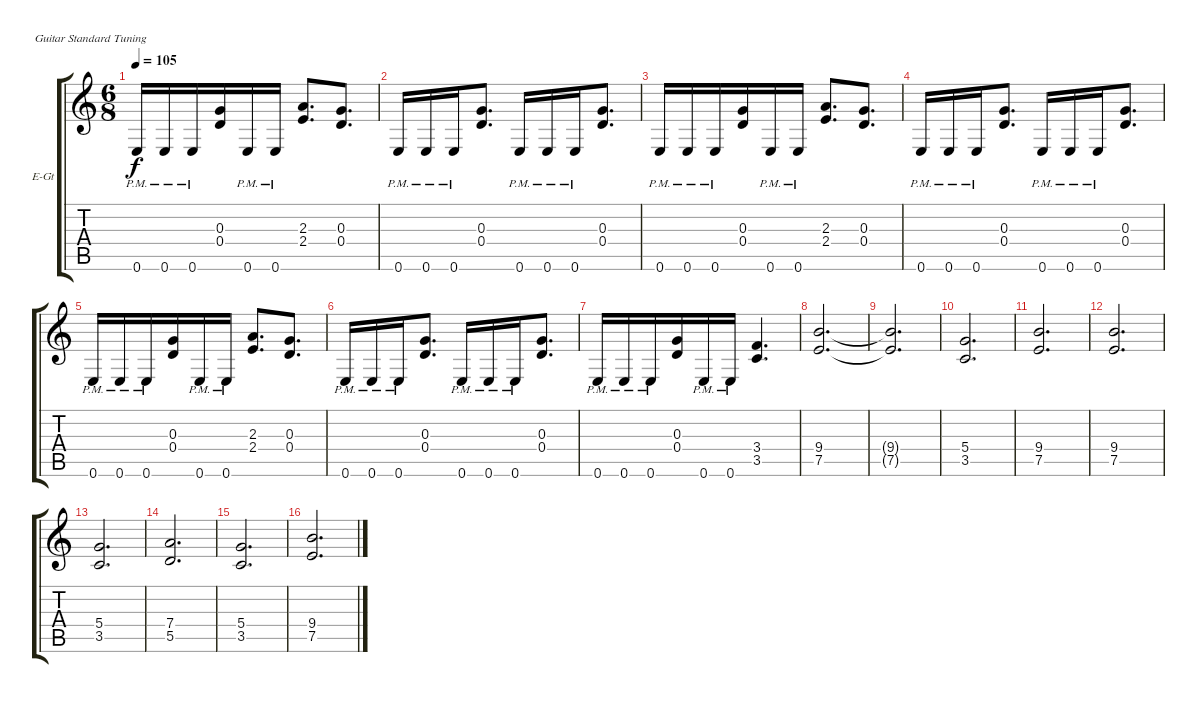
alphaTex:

\defaultSystemsLayout 4
\bracketExtendMode groupsimilarinstruments
\firstSystemTrackNameOrientation horizontal
\otherSystemsTrackNameOrientation horizontal
\track ("Herman Frank" "E-Gt") {instrument distortionguitar}
\staff {score tabs}
\tuning (E4 B3 G3 D3 A2 E2)
\ts (6 8)
\tempo 105
\clef g2
\ks c
0.6{pm}.16{dy f} 0.6{pm}.16 0.6{pm}.16 (0.3 0.4).16 0.6{pm}.16 0.6{pm}.16 (2.4 2.3).8{d} (0.4 0.3).8{d} |
0.6{pm}.16 0.6{pm}.16 0.6{pm}.16 (0.3 0.4).8{d} 0.6{pm}.16 0.6{pm}.16 0.6{pm}.16 (0.3 0.4).8{d} |
0.6{pm}.16 0.6{pm}.16 0.6{pm}.16 (0.3 0.4).16 0.6{pm}.16 0.6{pm}.16 (2.4 2.3).8{d} (0.4 0.3).8{d} |
0.6{pm}.16 0.6{pm}.16 0.6{pm}.16 (0.3 0.4).8{d} 0.6{pm}.16 0.6{pm}.16 0.6{pm}.16 (0.3 0.4).8{d} |
0.6{pm}.16 0.6{pm}.16 0.6{pm}.16 (0.3 0.4).16 0.6{pm}.16 0.6{pm}.16 (2.4 2.3).8{d} (0.4 0.3).8{d} |
0.6{pm}.16 0.6{pm}.16 0.6{pm}.16 (0.3 0.4).8{d} 0.6{pm}.16 0.6{pm}.16 0.6{pm}.16 (0.3 0.4).8{d} |
0.6{pm}.16 0.6{pm}.16 0.6{pm}.16 (0.3 0.4).16 0.6{pm}.16 0.6{pm}.16 (3.4 3.5).4{d} |
(9.4 7.5).2{d} |
(9.4{t} 7.5{t}).2{d} |
(5.4 3.5).2{d} |
(9.4 7.5).2{d} |
(9.4 7.5).2{d} |
(5.4 3.5).2{d} |
(7.4 5.5).2{d} |
(5.4 3.5).2{d} |
(9.4 7.5).2{d}
